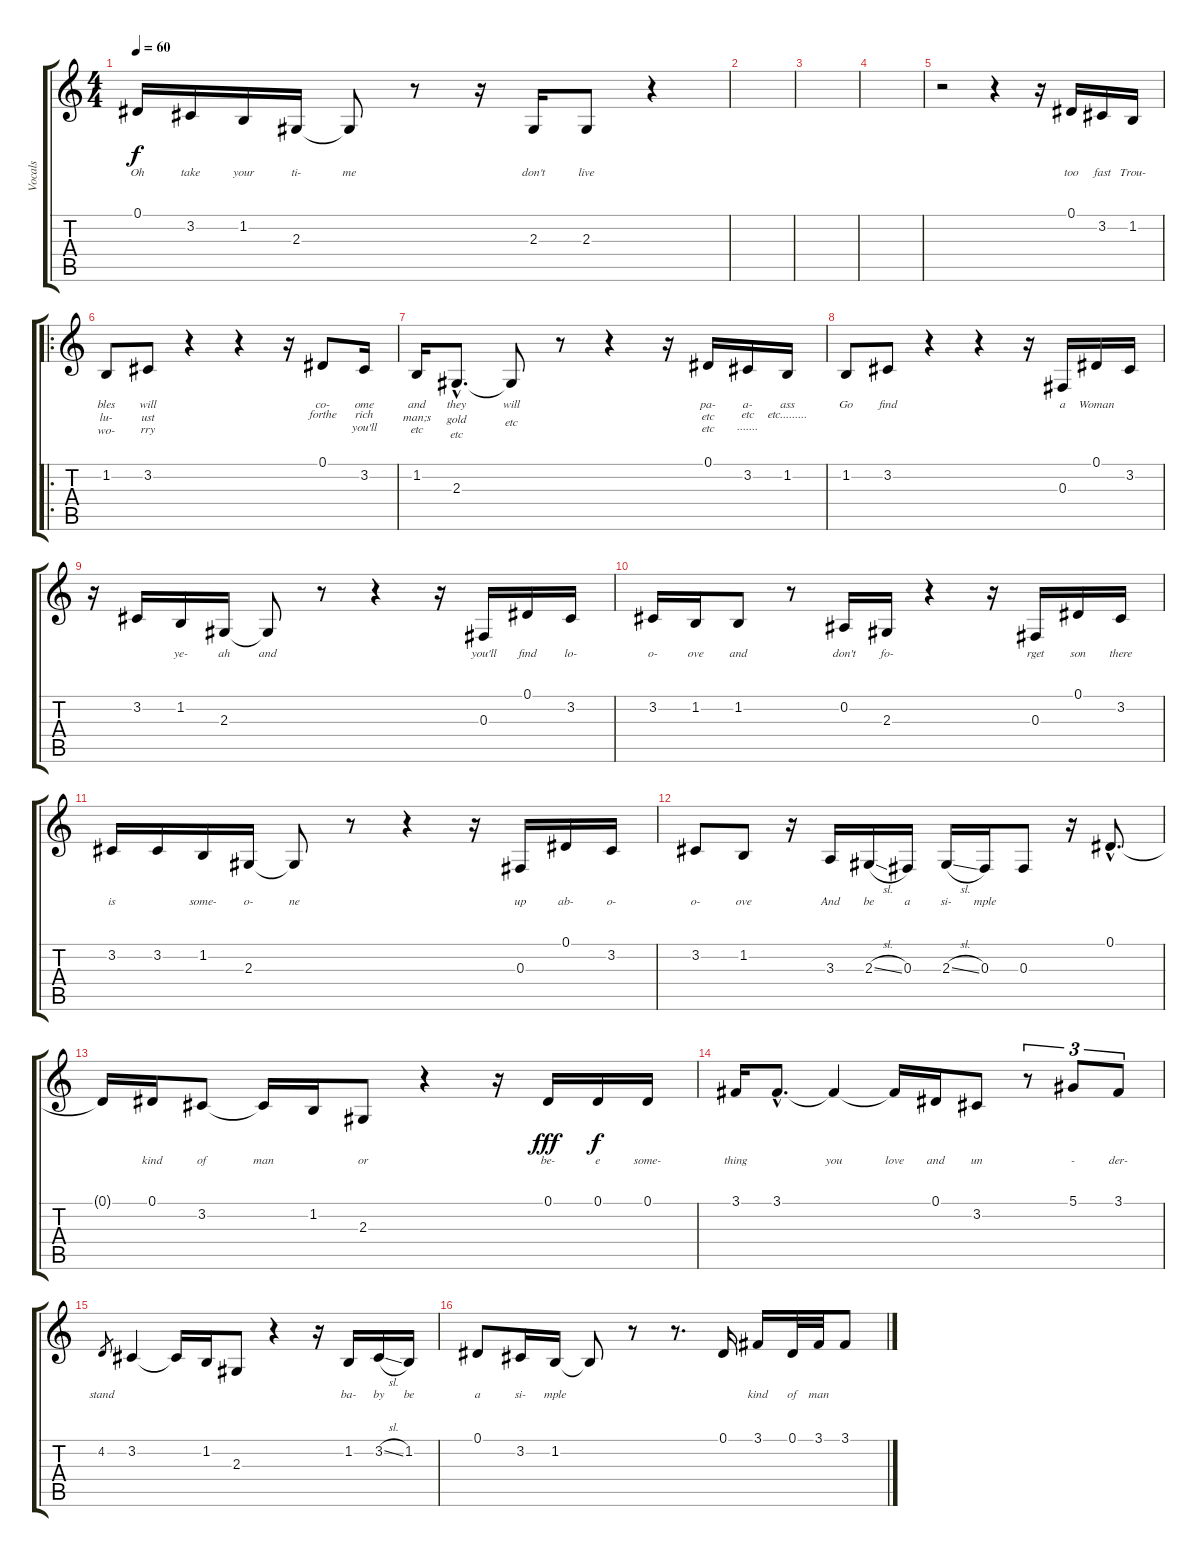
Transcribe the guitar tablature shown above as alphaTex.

\track ("Vocals" "Vocals") {instrument lead6voice}
\staff {score tabs}
\tuning (Eb4 Bb3 Gb3 Db3 Ab2 Eb2) {hide}
\ts (4 4)
\tempo 60
\clef g2
\ks c
0.1.16{lyrics (0 "Oh") lyrics (1 "") lyrics (2 "") lyrics (3 "") lyrics (4 "") dy f} 3.2.16{lyrics (0 "take") lyrics (1 "") lyrics (2 "") lyrics (3 "") lyrics (4 "")} 1.2.16{lyrics (0 "your") lyrics (1 "") lyrics (2 "") lyrics (3 "") lyrics (4 "")} 2.3.16{lyrics (0 "ti-") lyrics (1 "") lyrics (2 "") lyrics (3 "") lyrics (4 "")} 2.3{t}.8{lyrics (0 "me") lyrics (1 "") lyrics (2 "") lyrics (3 "") lyrics (4 "")} r.8 r.16 2.3.16{lyrics (0 "don't") lyrics (1 "") lyrics (2 "") lyrics (3 "") lyrics (4 "")} 2.3.8{lyrics (0 "live") lyrics (1 "") lyrics (2 "") lyrics (3 "") lyrics (4 "")} r.4 |
|
|
|
r.2 r.4 r.16 0.1.16{lyrics (0 "too") lyrics (1 "") lyrics (2 "") lyrics (3 "") lyrics (4 "")} 3.2.16{lyrics (0 "fast") lyrics (1 "") lyrics (2 "") lyrics (3 "") lyrics (4 "")} 1.2.16{lyrics (0 "Trou-") lyrics (1 "") lyrics (2 "") lyrics (3 "") lyrics (4 "")} |
\ro
1.2.8{lyrics (0 "bles") lyrics (1 "lu-") lyrics (2 "wo-") lyrics (3 "") lyrics (4 "")} 3.2.8{lyrics (0 "will") lyrics (1 "ust") lyrics (2 "rry") lyrics (3 "") lyrics (4 "")} r.4 r.4 r.16 0.1.8{lyrics (0 "co-") lyrics (1 "forthe") lyrics (2 "") lyrics (3 "") lyrics (4 "")} 3.2.16{lyrics (0 "ome") lyrics (1 "rich") lyrics (2 "you'll") lyrics (3 "") lyrics (4 "")} |
1.2.16{lyrics (0 "and") lyrics (1 "man;s") lyrics (2 "etc") lyrics (3 "") lyrics (4 "")} 2.3{hac}.8{d lyrics (0 "they") lyrics (1 "gold") lyrics (2 "etc") lyrics (3 "") lyrics (4 "")} 2.3{t}.8{lyrics (0 "will") lyrics (1 "") lyrics (2 "etc") lyrics (3 "") lyrics (4 "")} r.8 r.4 r.16 0.1.16{lyrics (0 "pa-") lyrics (1 "etc") lyrics (2 "etc") lyrics (3 "") lyrics (4 "")} 3.2.16{lyrics (0 "a-") lyrics (1 "etc") lyrics (2 ".......") lyrics (3 "") lyrics (4 "")} 1.2.16{lyrics (0 "ass") lyrics (1 "etc.........") lyrics (2 "") lyrics (3 "") lyrics (4 "")} |
1.2.8{lyrics (0 "Go") lyrics (1 "") lyrics (2 "") lyrics (3 "") lyrics (4 "")} 3.2.8{lyrics (0 "find") lyrics (1 "") lyrics (2 "") lyrics (3 "") lyrics (4 "")} r.4 r.4 r.16 0.3.16{lyrics (0 "a") lyrics (1 "") lyrics (2 "") lyrics (3 "") lyrics (4 "")} 0.1.16{lyrics (0 "Woman") lyrics (1 "") lyrics (2 "") lyrics (3 "") lyrics (4 "")} 3.2.16{lyrics (0 "") lyrics (1 "") lyrics (2 "") lyrics (3 "") lyrics (4 "")} |
r.16 3.2.16{lyrics (0 "") lyrics (1 "") lyrics (2 "") lyrics (3 "") lyrics (4 "")} 1.2.16{lyrics (0 "ye-") lyrics (1 "") lyrics (2 "") lyrics (3 "") lyrics (4 "")} 2.3.16{lyrics (0 "ah") lyrics (1 "") lyrics (2 "") lyrics (3 "") lyrics (4 "")} 2.3{t}.8{lyrics (0 "and") lyrics (1 "") lyrics (2 "") lyrics (3 "") lyrics (4 "")} r.8 r.4 r.16 0.3.16{lyrics (0 "you'll") lyrics (1 "") lyrics (2 "") lyrics (3 "") lyrics (4 "")} 0.1.16{lyrics (0 "find") lyrics (1 "") lyrics (2 "") lyrics (3 "") lyrics (4 "")} 3.2.16{lyrics (0 "lo-") lyrics (1 "") lyrics (2 "") lyrics (3 "") lyrics (4 "")} |
3.2.16{lyrics (0 "o-") lyrics (1 "") lyrics (2 "") lyrics (3 "") lyrics (4 "")} 1.2.16{lyrics (0 "ove") lyrics (1 "") lyrics (2 "") lyrics (3 "") lyrics (4 "")} 1.2.8{lyrics (0 "and") lyrics (1 "") lyrics (2 "") lyrics (3 "") lyrics (4 "")} r.8 0.2.16{lyrics (0 "don't") lyrics (1 "") lyrics (2 "") lyrics (3 "") lyrics (4 "")} 2.3.16{lyrics (0 "fo-") lyrics (1 "") lyrics (2 "") lyrics (3 "") lyrics (4 "")} r.4 r.16 0.3.16{lyrics (0 "rget") lyrics (1 "") lyrics (2 "") lyrics (3 "") lyrics (4 "")} 0.1.16{lyrics (0 "son") lyrics (1 "") lyrics (2 "") lyrics (3 "") lyrics (4 "")} 3.2.16{lyrics (0 "there") lyrics (1 "") lyrics (2 "") lyrics (3 "") lyrics (4 "")} |
3.2.16{lyrics (0 "is") lyrics (1 "") lyrics (2 "") lyrics (3 "") lyrics (4 "")} 3.2.16{lyrics (0 "") lyrics (1 "") lyrics (2 "") lyrics (3 "") lyrics (4 "")} 1.2.16{lyrics (0 "some-") lyrics (1 "") lyrics (2 "") lyrics (3 "") lyrics (4 "")} 2.3.16{lyrics (0 "o-") lyrics (1 "") lyrics (2 "") lyrics (3 "") lyrics (4 "")} 2.3{t}.8{lyrics (0 "ne") lyrics (1 "") lyrics (2 "") lyrics (3 "") lyrics (4 "")} r.8 r.4 r.16 0.3.16{lyrics (0 "up") lyrics (1 "") lyrics (2 "") lyrics (3 "") lyrics (4 "")} 0.1.16{lyrics (0 "ab-") lyrics (1 "") lyrics (2 "") lyrics (3 "") lyrics (4 "")} 3.2.16{lyrics (0 "o-") lyrics (1 "") lyrics (2 "") lyrics (3 "") lyrics (4 "")} |
3.2.8{lyrics (0 "o-") lyrics (1 "") lyrics (2 "") lyrics (3 "") lyrics (4 "")} 1.2.8{lyrics (0 "ove") lyrics (1 "") lyrics (2 "") lyrics (3 "") lyrics (4 "")} r.16 3.3.16{lyrics (0 "And") lyrics (1 "") lyrics (2 "") lyrics (3 "") lyrics (4 "")} 2.3{sl}.16{lyrics (0 "be") lyrics (1 "") lyrics (2 "") lyrics (3 "") lyrics (4 "")} 0.3.16{lyrics (0 "a") lyrics (1 "") lyrics (2 "") lyrics (3 "") lyrics (4 "")} 2.3{sl}.16{lyrics (0 "si-") lyrics (1 "") lyrics (2 "") lyrics (3 "") lyrics (4 "")} 0.3.16{lyrics (0 "mple") lyrics (1 "") lyrics (2 "") lyrics (3 "") lyrics (4 "")} 0.3.8{lyrics (0 "") lyrics (1 "") lyrics (2 "") lyrics (3 "") lyrics (4 "")} r.16 0.1{hac}.8{d lyrics (0 "") lyrics (1 "") lyrics (2 "") lyrics (3 "") lyrics (4 "")} |
0.1{t}.16{lyrics (0 "") lyrics (1 "") lyrics (2 "") lyrics (3 "") lyrics (4 "")} 0.1.16{lyrics (0 "kind") lyrics (1 "") lyrics (2 "") lyrics (3 "") lyrics (4 "")} 3.2.8{lyrics (0 "of") lyrics (1 "") lyrics (2 "") lyrics (3 "") lyrics (4 "")} 3.2{t}.16{lyrics (0 "man") lyrics (1 "") lyrics (2 "") lyrics (3 "") lyrics (4 "")} 1.2.16{lyrics (0 "") lyrics (1 "") lyrics (2 "") lyrics (3 "") lyrics (4 "")} 2.3.8{lyrics (0 "or") lyrics (1 "") lyrics (2 "") lyrics (3 "") lyrics (4 "")} r.4 r.16 0.1.16{lyrics (0 "be-") lyrics (1 "") lyrics (2 "") lyrics (3 "") lyrics (4 "") dy fff} 0.1.16{lyrics (0 "e") lyrics (1 "") lyrics (2 "") lyrics (3 "") lyrics (4 "") dy f} 0.1.16{lyrics (0 "some-") lyrics (1 "") lyrics (2 "") lyrics (3 "") lyrics (4 "")} |
3.1.16{lyrics (0 "thing") lyrics (1 "") lyrics (2 "") lyrics (3 "") lyrics (4 "")} 3.1{hac}.8{d lyrics (0 "") lyrics (1 "") lyrics (2 "") lyrics (3 "") lyrics (4 "")} 3.1{t}.4{lyrics (0 "you") lyrics (1 "") lyrics (2 "") lyrics (3 "") lyrics (4 "")} 3.1{t}.16{lyrics (0 "love") lyrics (1 "") lyrics (2 "") lyrics (3 "") lyrics (4 "")} 0.1.16{lyrics (0 "and") lyrics (1 "") lyrics (2 "") lyrics (3 "") lyrics (4 "")} 3.2.8{lyrics (0 "un") lyrics (1 "") lyrics (2 "") lyrics (3 "") lyrics (4 "")} r.8{tu (3 2)} 5.1.8{tu (3 2) lyrics (0 "-") lyrics (1 "") lyrics (2 "") lyrics (3 "") lyrics (4 "")} 3.1.8{tu (3 2) lyrics (0 "der-") lyrics (1 "") lyrics (2 "") lyrics (3 "") lyrics (4 "")} |
4.2.8{lyrics (0 "stand") lyrics (1 "") lyrics (2 "") lyrics (3 "") lyrics (4 "") gr} 3.2.4{lyrics (0 "") lyrics (1 "") lyrics (2 "") lyrics (3 "") lyrics (4 "")} 3.2{t}.16{lyrics (0 "") lyrics (1 "") lyrics (2 "") lyrics (3 "") lyrics (4 "")} 1.2.16{lyrics (0 "") lyrics (1 "") lyrics (2 "") lyrics (3 "") lyrics (4 "")} 2.3.8{lyrics (0 "") lyrics (1 "") lyrics (2 "") lyrics (3 "") lyrics (4 "")} r.4 r.16 1.2.16{lyrics (0 "ba-") lyrics (1 "") lyrics (2 "") lyrics (3 "") lyrics (4 "")} 3.2{sl}.16{lyrics (0 "by") lyrics (1 "") lyrics (2 "") lyrics (3 "") lyrics (4 "")} 1.2.16{lyrics (0 "be") lyrics (1 "") lyrics (2 "") lyrics (3 "") lyrics (4 "")} |
0.1.8{lyrics (0 "a") lyrics (1 "") lyrics (2 "") lyrics (3 "") lyrics (4 "")} 3.2.16{lyrics (0 "si-") lyrics (1 "") lyrics (2 "") lyrics (3 "") lyrics (4 "")} 1.2.16{lyrics (0 "mple") lyrics (1 "") lyrics (2 "") lyrics (3 "") lyrics (4 "")} 1.2{t}.8{lyrics (0 "") lyrics (1 "") lyrics (2 "") lyrics (3 "") lyrics (4 "")} r.8 r.8{d} 0.1.16{lyrics (0 "") lyrics (1 "") lyrics (2 "") lyrics (3 "") lyrics (4 "")} 3.1.16{lyrics (0 "kind") lyrics (1 "") lyrics (2 "") lyrics (3 "") lyrics (4 "")} 0.1.32{lyrics (0 "of") lyrics (1 "") lyrics (2 "") lyrics (3 "") lyrics (4 "")} 3.1.32{lyrics (0 "man") lyrics (1 "") lyrics (2 "") lyrics (3 "") lyrics (4 "")} 3.1.8{lyrics (0 "") lyrics (1 "") lyrics (2 "") lyrics (3 "") lyrics (4 "")}
